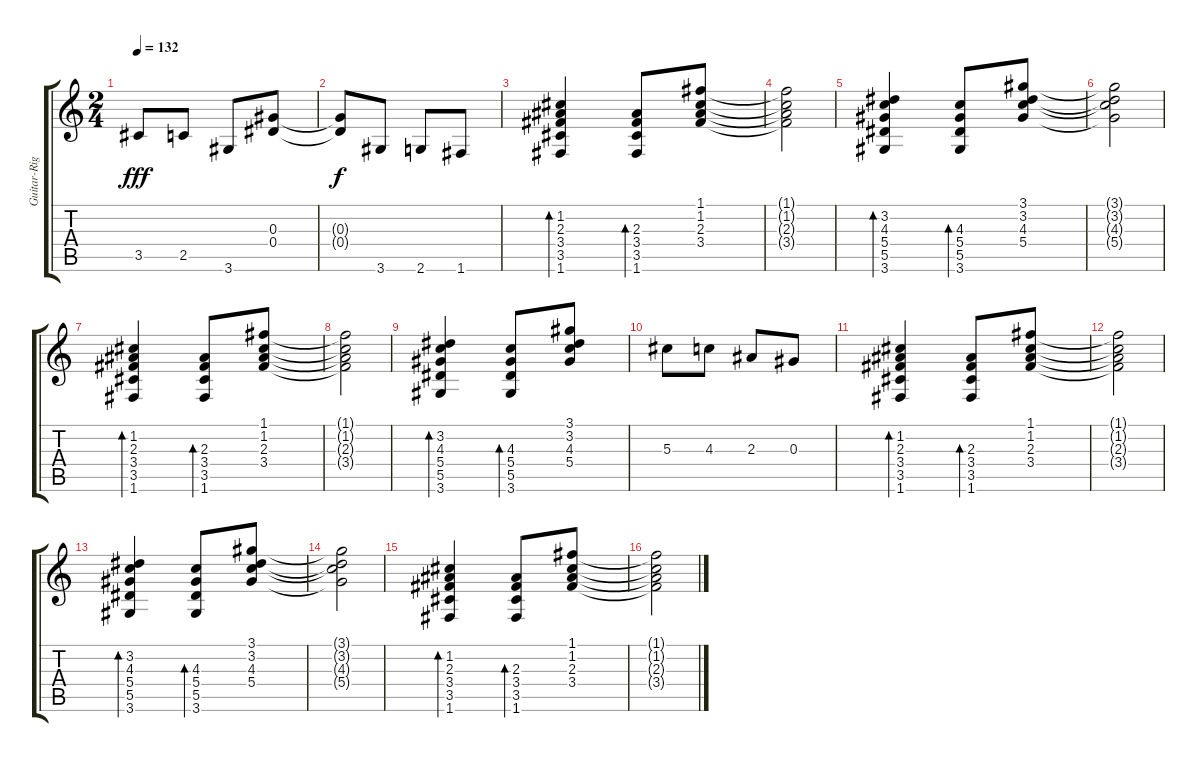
\track ("Guitar-Right" "Guitar-Rig") {instrument acousticguitarsteel}
\staff {score tabs}
\tuning (F4 C4 Ab3 Eb3 Bb2 F2) {hide}
\ts (2 4)
\tempo 132
\clef g2
\ks c
3.5.8{dy fff} 2.5.8 3.6.8 (0.3 0.4).8 |
(0.3{t} 0.4{t}).8{dy f} 3.6.8 2.6.8 1.6.8 |
(1.2 2.3 3.4 3.5 1.6).4{bd 120} (2.3 3.4 3.5 1.6).8{bd 60} (1.1 1.2 2.3 3.4).8 |
(1.1{t} 1.2{t} 2.3{t} 3.4{t}).2 |
(3.2 4.3 5.4 5.5 3.6).4{bd 120} (4.3 5.4 5.5 3.6).8{bd 60} (3.1 3.2 4.3 5.4).8 |
(3.1{t} 3.2{t} 4.3{t} 5.4{t}).2 |
(1.2 2.3 3.4 3.5 1.6).4{bd 120} (2.3 3.4 3.5 1.6).8{bd 60} (1.1 1.2 2.3 3.4).8 |
(1.1{t} 1.2{t} 2.3{t} 3.4{t}).2 |
(3.2 4.3 5.4 5.5 3.6).4{bd 120} (4.3 5.4 5.5 3.6).8{bd 60} (3.1 3.2 4.3 5.4).8 |
5.3.8 4.3.8 2.3.8 0.3.8 |
(1.2 2.3 3.4 3.5 1.6).4{bd 120} (2.3 3.4 3.5 1.6).8{bd 60} (1.1 1.2 2.3 3.4).8 |
(1.1{t} 1.2{t} 2.3{t} 3.4{t}).2 |
(3.2 4.3 5.4 5.5 3.6).4{bd 120} (4.3 5.4 5.5 3.6).8{bd 60} (3.1 3.2 4.3 5.4).8 |
(3.1{t} 3.2{t} 4.3{t} 5.4{t}).2 |
(1.2 2.3 3.4 3.5 1.6).4{bd 120} (2.3 3.4 3.5 1.6).8{bd 60} (1.1 1.2 2.3 3.4).8 |
(1.1{t} 1.2{t} 2.3{t} 3.4{t}).2
